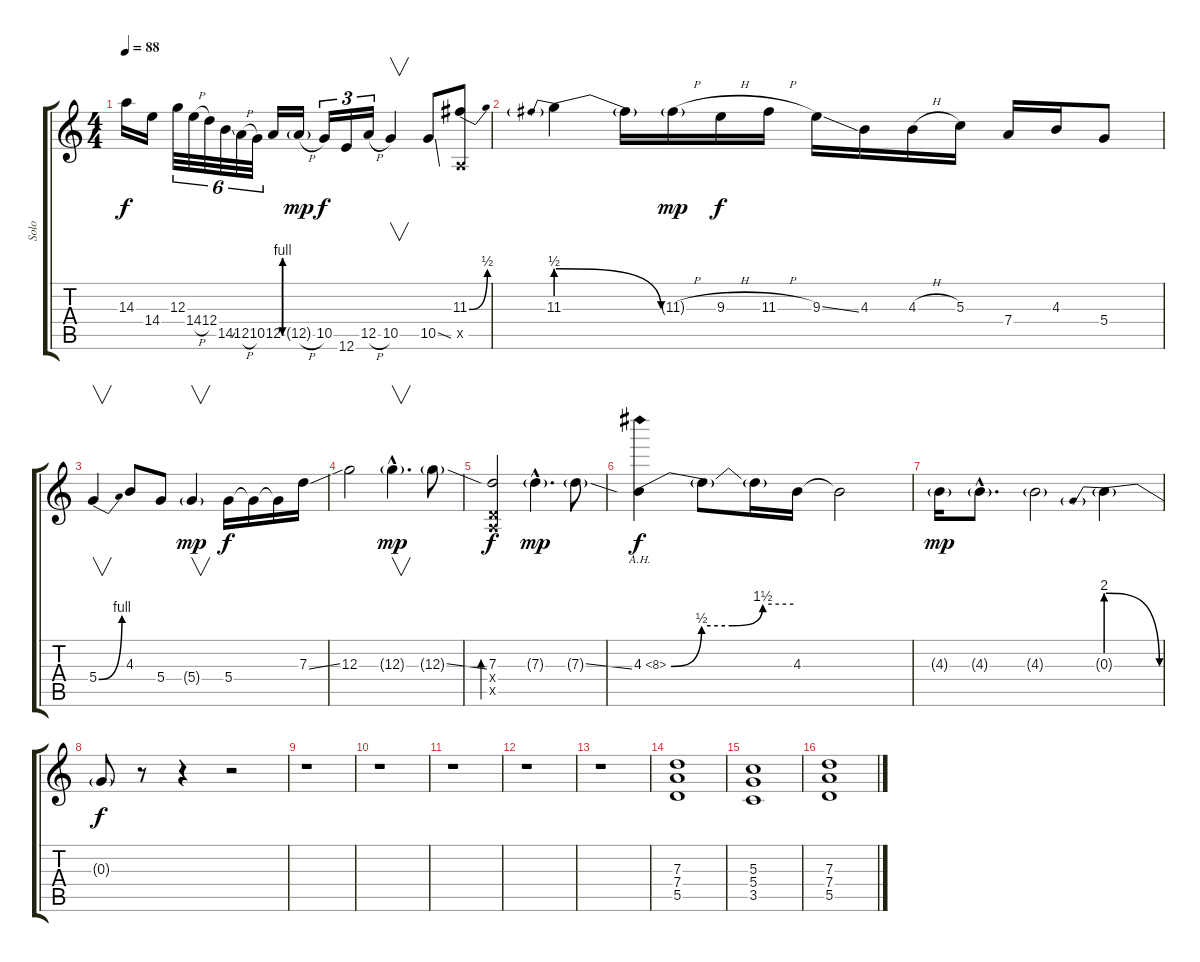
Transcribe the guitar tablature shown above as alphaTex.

\track ("Solo" "Solo") {instrument distortionguitar}
\staff {score tabs}
\tuning (E4 B3 G3 D3 A2 E2) {hide}
\ts (4 4)
\tempo 88
\clef g2
\ks c
14.3.16{dy f} 14.4.16 12.3.32{tu (6 4)} 14.4{h}.32{tu (6 4)} 12.4.32{tu (6 4)} 14.5{ss}.32{tu (6 4)} 12.5{h}.32{tu (6 4)} 10.5.32{tu (6 4)} 12.5{be (custom 0 0 15 4 30 4 45 0 60 0)}.16 12.5{h g}.16{dy mp} 10.5.16{tu (3 2) dy f} 12.6.16{tu (3 2)} 12.5{h}.16{tu (3 2)} 10.5.4{v} 10.5{ss}.8 (11.3{be (bend 0 0 60 2)} 0.5{x}).8 |
11.3{be (prebendrelease 0 2 60 0)}.4 11.3{t}.16 11.3{h g}.16{dy mp} 9.3{h}.16{dy f} 11.3{h}.16 9.3{ss}.16 4.3.16 4.3{h}.16 5.3.16 7.4.16 4.3.16 5.4.8 |
5.4{be (bend 0 0 60 4)}.4{v} 4.3.8 5.4.8 5.4{g}.4{v dy mp} 5.4.16{dy f} 5.4{t}.16 5.4{t}.16 7.3{ss}.16 |
12.3.2 12.3{g hac}.4{v d dy mp} 12.3{ss g}.8 |
(7.3 0.4{x} 0.5{x}).2{bd 240 dy f} 7.3{g hac}.4{d dy mp} 7.3{ss g}.8 |
4.3{be (custom 0 0 15 2 30 2 45 6 60 6) ah 4}.4{dy f} 4.3{t}.8 4.3{t}.16 4.3.16 4.3{t}.2 |
4.3{g}.16{dy mp} 4.3{g hac}.8{d} 4.3{g}.2 0.3{be (prebendrelease 0 8 60 0) g}.4 |
0.3{t}.8{dy f} r.8 r.4 r.2 |
r.1 |
r.1 |
r.1 |
r.1 |
r.1 |
(7.3 7.4 5.5).1 |
(5.3 5.4 3.5).1 |
(7.3 7.4 5.5).1
